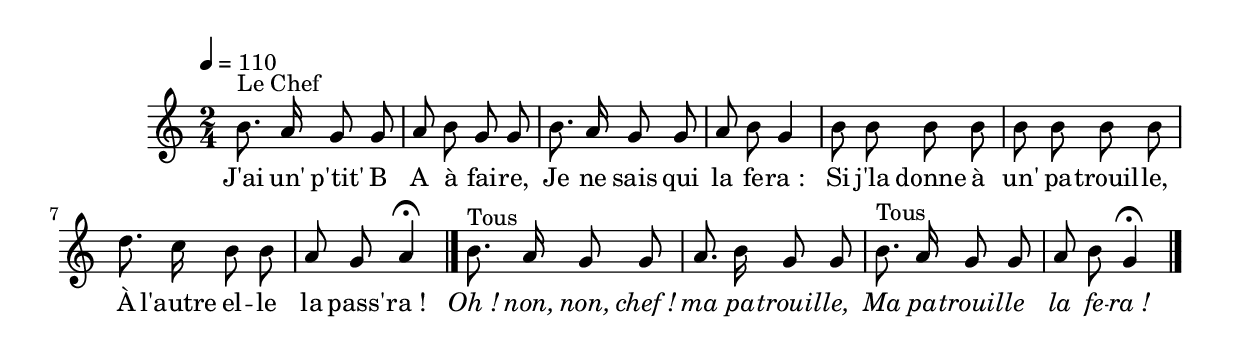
%Compilation:lilypond JAiUnPtitBAAFaire.ly
%Apercu:evince JAiUnPtitBAAFaire.pdf
%Esclaves:timidity -ia JAiUnPtitBAAFaire.midi
\version "2.12.1"
\include "italiano.ly"

\header {
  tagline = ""
  composer = ""
}                                        

MetriqueArmure = {
  \tempo 4=110
  \time 2/4
  \key do \major
}

italique = { \override Score . LyricText #'font-shape = #'italic }

roman = { \override Score . LyricText #'font-shape = #'roman }

MusiqueTheme = \relative do'' {
	si8.^"Le Chef" la16 sol8 sol
	la8 si sol sol
	si8. la16 sol8 sol
	la8 si sol4
	si8 si si si
	si8 si si si
	re8. do16 si8 si
	la8 sol la4\fermata \bar "|."
	si8.^Tous la16 sol8 sol
	la8. si16 sol8 sol
	si8.^Tous la16 sol8 sol
	la8 si sol4\fermata \bar "|."
}

Paroles = \lyricmode {
	J'ai un' p'tit' B A à fai -- re,
	Je ne sais qui la fe -- ra_:
	Si j'la donne à un' pa -- trouil -- le,
	À l'autre el -- le la pass' -- ra_!
	\italique Oh_! non, non, chef_! ma pa -- trouil -- le,
	Ma pa -- trouil -- le la fe -- ra_!
}

\score{
    \new Staff <<
      \set Staff.midiInstrument = "flute"
      \new Voice = "theme" {
	\autoBeamOff
	\MetriqueArmure
	\MusiqueTheme
      }
      \new Lyrics \lyricsto theme {
	\Paroles
      }                       
    >>
\layout{}
\midi{}
}
